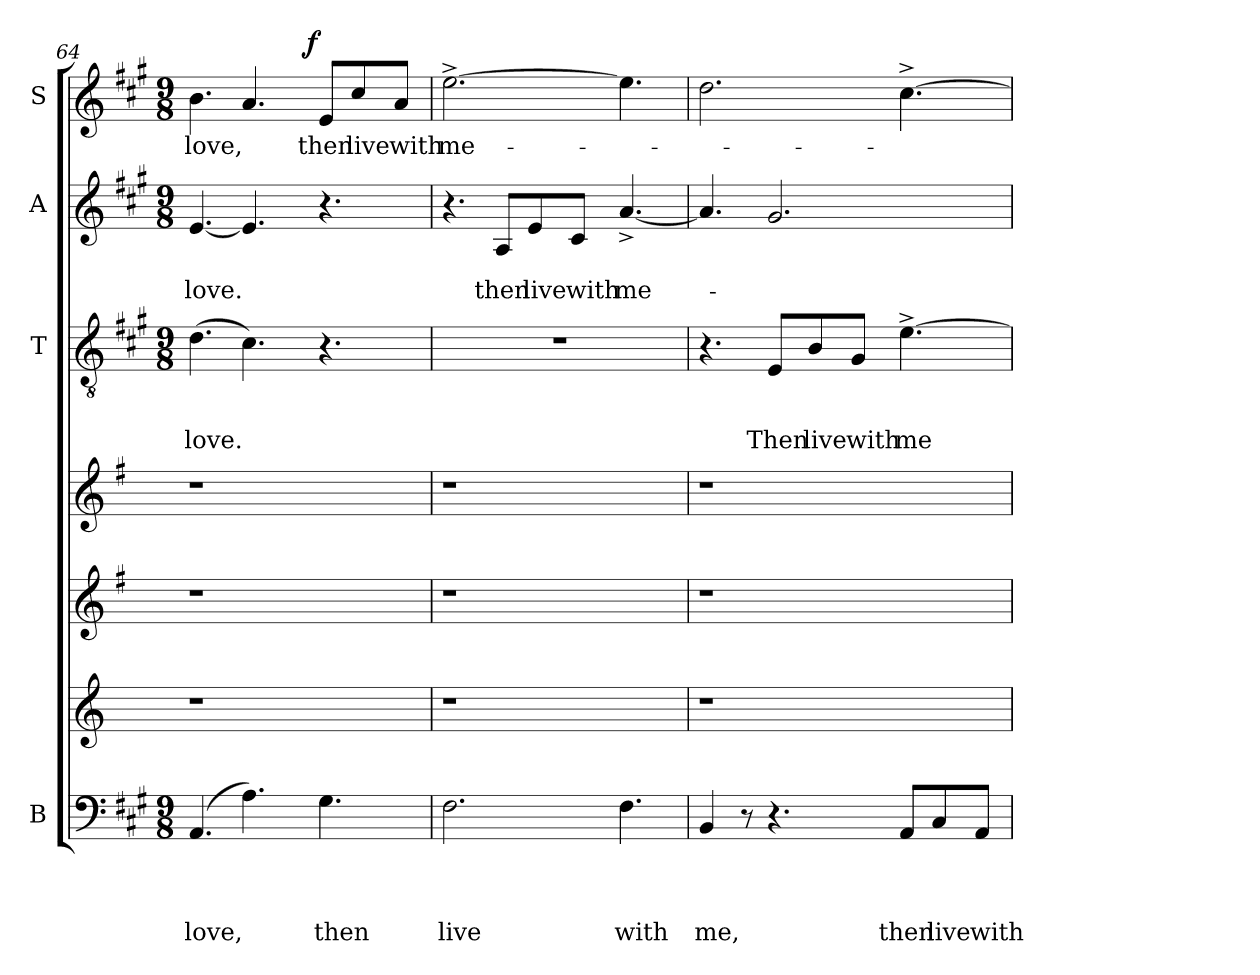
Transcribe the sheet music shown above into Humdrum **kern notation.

**kern	**text	**text	**text	**text	**kern	**kern	**kern	**kern	**text	**text	**text	**kern	**text	**text	**kern	**text	**dynam
*part7	*part7	*part7	*part7	*part7	*part6	*part5	*part4	*part3	*part3	*part3	*part3	*part2	*part2	*part2	*part1	*part1	*part1
*staff7	*staff7	*staff7	*staff7	*staff7	*staff6	*staff5	*staff4	*staff3	*staff3	*staff3	*staff3	*staff2	*staff2	*staff2	*staff1	*staff1	*staff1
*I"B	*	*	*	*	*	*	*	*I"T	*	*	*	*I"A	*	*	*I"S	*	*
*clefF4	*	*	*	*	*clefG2	*clefG2	*clefG2	*clefGv2	*	*	*	*clefG2	*	*	*clefG2	*	*
*ITrd-2c-3	*	*	*	*	*	*ITrd-3c-5	*ITrd-3c-5	*ITrd-2c-3	*	*	*	*ITrd-2c-3	*	*	*ITrd-2c-3	*	*
*k[]	*	*	*	*	*k[]	*k[]	*k[]	*k[]	*	*	*	*k[]	*	*	*k[]	*	*
*C:	*	*	*	*	*C:	*C:	*C:	*C:	*	*	*	*C:	*	*	*C:	*	*
*M9/8	*	*	*	*	*	*	*	*M9/8	*	*	*	*M9/8	*	*	*M9/8	*	*
=64	=64	=64	=64	=64	=64	=64	=64	=64	=64	=64	=64	=64	=64	=64	=64	=64	=64
!	!	!	!	!LO:LY:b	!	!	!	!	!	!	!LO:LY:b	!	!	!LO:LY:b	!	!LO:LY:b	!
*	*	*	*	*	*	*	*	*	*	*	*	*	*	*	*^	*	*
(4.C/	.	.	.	love,	1r	1r	1r	(>4.f\	.	.	love.	[<4.g/	.	love.	4.dd\	2ryy	love,	.
4.c\)	.	.	.	.	.	.	.	4.e\)	.	.	.	4.g/]	.	.	4.cc/	.	.	.
.	.	.	.	.	.	.	.	.	.	.	.	.	.	.	.	8..ryy	.	.
!	!	!	!	!	!	!	!	!	!	!	!	!	!	!	!	!	!	!LO:DY:a
.	.	.	.	.	.	.	.	.	.	.	.	.	.	.	.	4ryy	.	f
!	!	!	!	!LO:LY:b	!	!	!	!	!	!	!	!	!	!	!	!	!LO:LY:b	!
4.B\	.	.	.	then	.	.	.	4.r	.	.	.	4.r	.	.	8g/L	.	then	.
!	!	!	!	!	!	!	!	!	!	!	!	!	!	!	!	!	!LO:LY:b	!
.	.	.	.	.	.	.	.	.	.	.	.	.	.	.	8ee/	.	live	.
.	.	.	.	.	.	.	.	.	.	.	.	.	.	.	.	8ryy	.	.
!	!	!	!	!	!	!	!	!	!	!	!	!	!	!	!	!	!LO:LY:b	!
.	.	.	.	.	8ryy	8ryy	8ryy	.	.	.	.	.	.	.	8cc/J	.	with	.
.	.	.	.	.	.	.	.	.	.	.	.	.	.	.	.	32ryy	.	.
!!LO:LB:g=z
=65	=65	=65	=65	=65	=65	=65	=65	=65	=65	=65	=65	=65	=65	=65	=65	=65	=65	=65
!	!	!	!	!LO:LY:b	!	!	!	!LO:N:vis=1	!	!	!	!	!	!	!	!	!LO:LY:b	!
*	*	*	*	*	*	*	*	*	*	*	*	*	*	*	*v	*v	*	*
2.A\	.	.	.	live	1r	1r	1r	8%9r	.	.	.	4.r	.	.	[>2.gg^>\	me-	.
!	!	!	!	!	!	!	!	!	!	!	!	!	!	!LO:LY:b	!	!	!
.	.	.	.	.	.	.	.	.	.	.	.	8c/L	.	then	.	.	.
!	!	!	!	!	!	!	!	!	!	!	!	!	!	!LO:LY:b	!	!	!
.	.	.	.	.	.	.	.	.	.	.	.	8g/	.	live	.	.	.
!	!	!	!	!	!	!	!	!	!	!	!	!	!	!LO:LY:b	!	!	!
.	.	.	.	.	.	.	.	.	.	.	.	8e/J	.	with	.	.	.
!	!	!	!	!LO:LY:b	!	!	!	!	!	!	!	!	!	!LO:LY:b	!	!	!
4.A\	.	.	.	with	.	.	.	.	.	.	.	[<4.cc^</	.	me-	4.gg\]	.	.
.	.	.	.	.	8ryy	8ryy	8ryy	.	.	.	.	.	.	.	.	.	.
=66	=66	=66	=66	=66	=66	=66	=66	=66	=66	=66	=66	=66	=66	=66	=66	=66	=66
!	!	!	!	!LO:LY:b	!	!	!	!	!	!	!	!	!	!	!	!	!
4D/	.	.	.	me,	1r	1r	1r	4.r	.	.	.	4.cc/]	.	.	2.ff\	.	.
8r	.	.	.	.	.	.	.	.	.	.	.	.	.	.	.	.	.
!	!	!	!	!	!	!	!	!	!	!	!LO:LY:b	!	!	!	!	!	!
4.r	.	.	.	.	.	.	.	8G/L	.	.	Then	2.b/	.	.	.	.	.
!	!	!	!	!	!	!	!	!	!	!	!LO:LY:b	!	!	!	!	!	!
.	.	.	.	.	.	.	.	8d/	.	.	live	.	.	.	.	.	.
!	!	!	!	!	!	!	!	!	!	!	!LO:LY:b	!	!	!	!	!	!
.	.	.	.	.	.	.	.	8B/J	.	.	with	.	.	.	.	.	.
!	!	!	!	!LO:LY:b	!	!	!	!	!	!	!LO:LY:b	!	!	!	!	!	!
8C/L	.	.	.	then	.	.	.	[>4.g^>\	.	.	me	.	.	.	[>4.ee^>\	.	.
!	!	!	!	!LO:LY:b	!	!	!	!	!	!	!	!	!	!	!	!	!
8E/	.	.	.	live	.	.	.	.	.	.	.	.	.	.	.	.	.
!	!	!	!	!LO:LY:b	!	!	!	!	!	!	!	!	!	!	!	!	!
8C/J	.	.	.	with	8ryy	8ryy	8ryy	.	.	.	.	.	.	.	.	.	.
=	=	=	=	=	=	=	=	=	=	=	=	=	=	=	=	=	=
*-	*-	*-	*-	*-	*-	*-	*-	*-	*-	*-	*-	*-	*-	*-	*-	*-	*-
